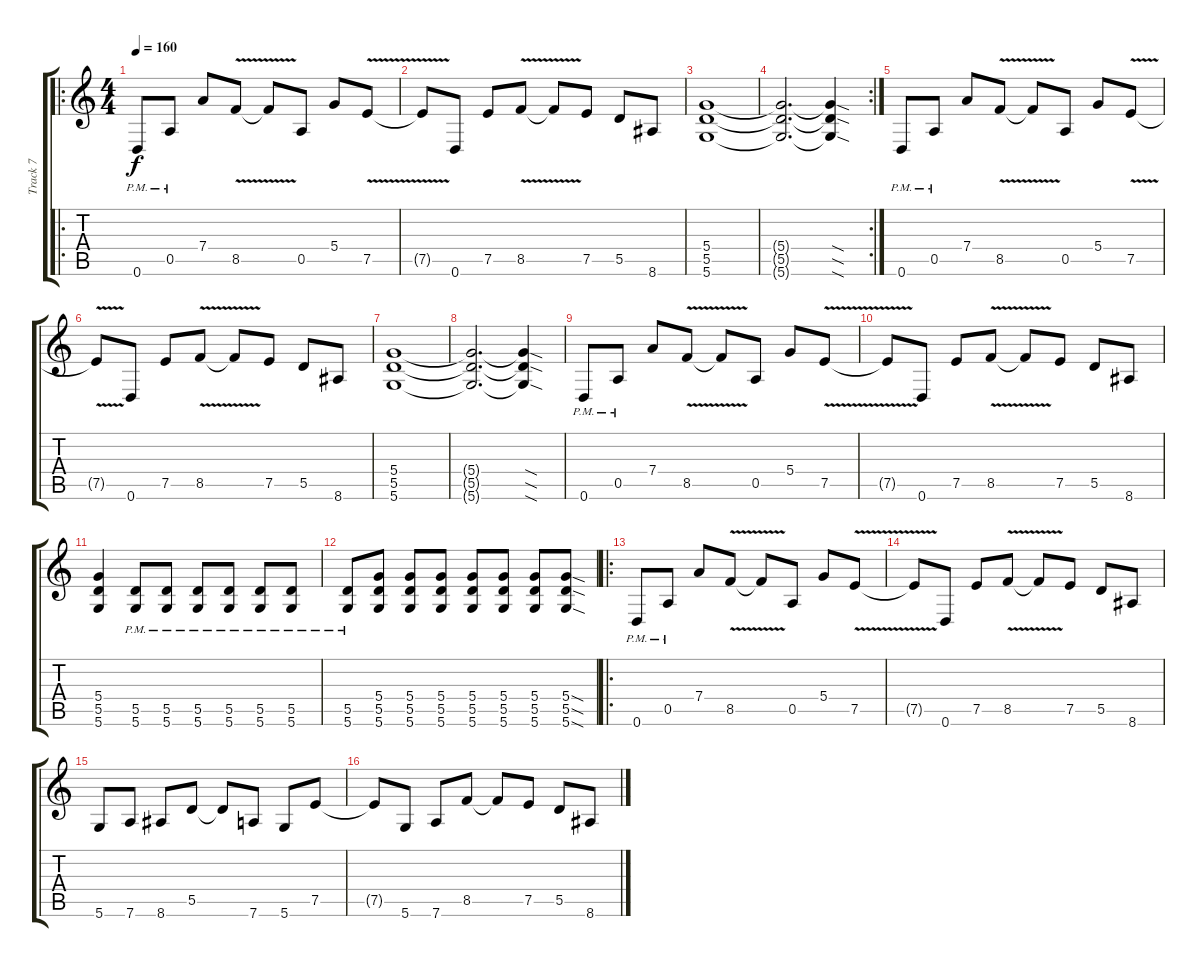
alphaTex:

\track ("Track 7" "Track 7") {instrument distortionguitar}
\staff {score tabs}
\tuning (E4 B3 G3 D3 A2 D2) {hide}
\ro
\ts (4 4)
\tempo 160
\clef g2
\ks c
0.6{pm}.8{dy f} 0.5{pm}.8 7.4.8 8.5{v}.8 8.5{t}.8 0.5.8 5.4.8 7.5{v}.8 |
7.5{t}.8 0.6.8 7.5.8 8.5{v}.8 8.5{t}.8 7.5.8 5.5.8 8.6.8 |
(5.4 5.5 5.6).1 |
\rc 2
(5.4{t} 5.5{t} 5.6{t}).2{d} (5.4{sod t} 5.5{sod t} 5.6{sod t}).4 |
0.6{pm}.8 0.5{pm}.8 7.4.8 8.5{v}.8 8.5{t}.8 0.5.8 5.4.8 7.5{v}.8 |
7.5{t}.8 0.6.8 7.5.8 8.5{v}.8 8.5{t}.8 7.5.8 5.5.8 8.6.8 |
(5.4 5.5 5.6).1 |
(5.4{t} 5.5{t} 5.6{t}).2{d} (5.4{sod t} 5.5{sod t} 5.6{sod t}).4 |
0.6{pm}.8 0.5{pm}.8 7.4.8 8.5{v}.8 8.5{t}.8 0.5.8 5.4.8 7.5{v}.8 |
7.5{t}.8 0.6.8 7.5.8 8.5{v}.8 8.5{t}.8 7.5.8 5.5.8 8.6.8 |
(5.4 5.5 5.6).4 (5.5{pm} 5.6{pm}).8 (5.5{pm} 5.6{pm}).8 (5.5{pm} 5.6{pm}).8 (5.5{pm} 5.6{pm}).8 (5.5{pm} 5.6{pm}).8 (5.5{pm} 5.6{pm}).8 |
(5.5{pm} 5.6{pm}).8 (5.4 5.5 5.6).8 (5.4 5.5 5.6).8 (5.4 5.5 5.6).8 (5.4 5.5 5.6).8 (5.4 5.5 5.6).8 (5.4 5.5 5.6).8 (5.4{sod} 5.5{sod} 5.6{sod}).8 |
\ro
0.6{pm}.8 0.5{pm}.8 7.4.8 8.5{v}.8 8.5{t}.8 0.5.8 5.4.8 7.5{v}.8 |
7.5{t}.8 0.6.8 7.5.8 8.5{v}.8 8.5{t}.8 7.5.8 5.5.8 8.6.8 |
5.6.8 7.6.8 8.6.8 5.5.8 5.5{t}.8 7.6.8 5.6.8 7.5.8 |
7.5{t}.8 5.6.8 7.6.8 8.5.8 8.5{t}.8 7.5.8 5.5.8 8.6.8
